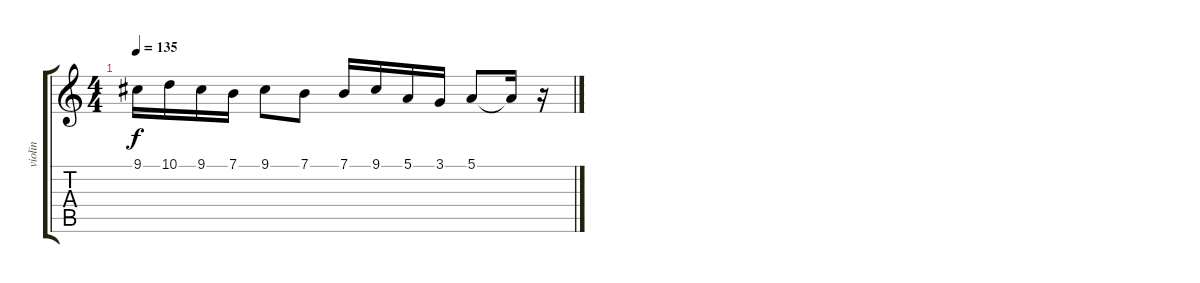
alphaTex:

\track ("violin" "violin") {instrument viola}
\staff {score tabs}
\tuning (E4 B3 G3 D3 A2 E2) {hide}
\ts (4 4)
\tempo 135
\clef g2
\ks c
9.1.16{dy f} 10.1.16 9.1.16 7.1.16 9.1.8 7.1.8 7.1.16 9.1.16 5.1.16 3.1.16 5.1.8 5.1{t}.16 r.16
